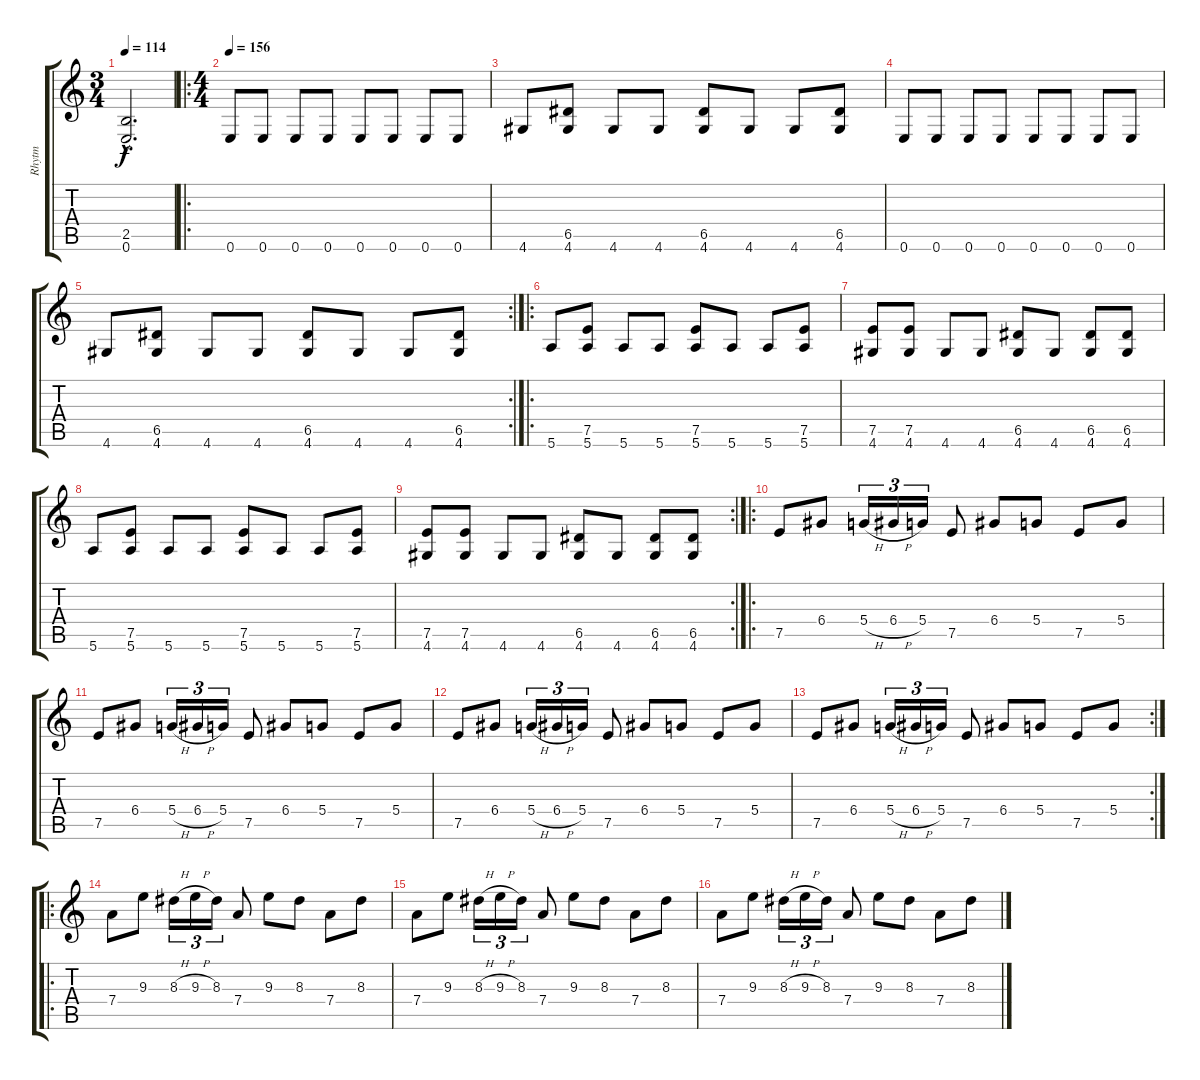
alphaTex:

\track ("Rhytm" "Rhytm") {instrument distortionguitar}
\staff {score tabs}
\tuning (E4 B3 G3 D3 A2 E2) {hide}
\ts (3 4)
\tempo 114
\clef g2
\ks c
(2.5{hac t} 0.6{hac t}).2{d dy f} |
\ro
\ts (4 4)
\tempo 156
0.6.8 0.6.8 0.6.8 0.6.8 0.6.8 0.6.8 0.6.8 0.6.8 |
4.6.8 (6.5 4.6).8 4.6.8 4.6.8 (6.5 4.6).8 4.6.8 4.6.8 (6.5 4.6).8 |
0.6.8 0.6.8 0.6.8 0.6.8 0.6.8 0.6.8 0.6.8 0.6.8 |
\rc 2
4.6.8 (6.5 4.6).8 4.6.8 4.6.8 (6.5 4.6).8 4.6.8 4.6.8 (6.5 4.6).8 |
\ro
5.6.8 (7.5 5.6).8 5.6.8 5.6.8 (7.5 5.6).8 5.6.8 5.6.8 (7.5 5.6).8 |
(7.5 4.6).8 (7.5 4.6).8 4.6.8 4.6.8 (6.5 4.6).8 4.6.8 (6.5 4.6).8 (6.5 4.6).8 |
5.6.8 (7.5 5.6).8 5.6.8 5.6.8 (7.5 5.6).8 5.6.8 5.6.8 (7.5 5.6).8 |
\rc 2
(7.5 4.6).8 (7.5 4.6).8 4.6.8 4.6.8 (6.5 4.6).8 4.6.8 (6.5 4.6).8 (6.5 4.6).8 |
\ro
7.5.8 6.4.8 5.4{h}.16{tu (3 2)} 6.4{h}.16{tu (3 2)} 5.4.16{tu (3 2)} 7.5.8 6.4.8 5.4.8 7.5.8 5.4.8 |
7.5.8 6.4.8 5.4{h}.16{tu (3 2)} 6.4{h}.16{tu (3 2)} 5.4.16{tu (3 2)} 7.5.8 6.4.8 5.4.8 7.5.8 5.4.8 |
7.5.8 6.4.8 5.4{h}.16{tu (3 2)} 6.4{h}.16{tu (3 2)} 5.4.16{tu (3 2)} 7.5.8 6.4.8 5.4.8 7.5.8 5.4.8 |
\rc 2
7.5.8 6.4.8 5.4{h}.16{tu (3 2)} 6.4{h}.16{tu (3 2)} 5.4.16{tu (3 2)} 7.5.8 6.4.8 5.4.8 7.5.8 5.4.8 |
\ro
7.4.8 9.3.8 8.3{h}.16{tu (3 2)} 9.3{h}.16{tu (3 2)} 8.3.16{tu (3 2)} 7.4.8 9.3.8 8.3.8 7.4.8 8.3.8 |
7.4.8 9.3.8 8.3{h}.16{tu (3 2)} 9.3{h}.16{tu (3 2)} 8.3.16{tu (3 2)} 7.4.8 9.3.8 8.3.8 7.4.8 8.3.8 |
7.4.8 9.3.8 8.3{h}.16{tu (3 2)} 9.3{h}.16{tu (3 2)} 8.3.16{tu (3 2)} 7.4.8 9.3.8 8.3.8 7.4.8 8.3.8
